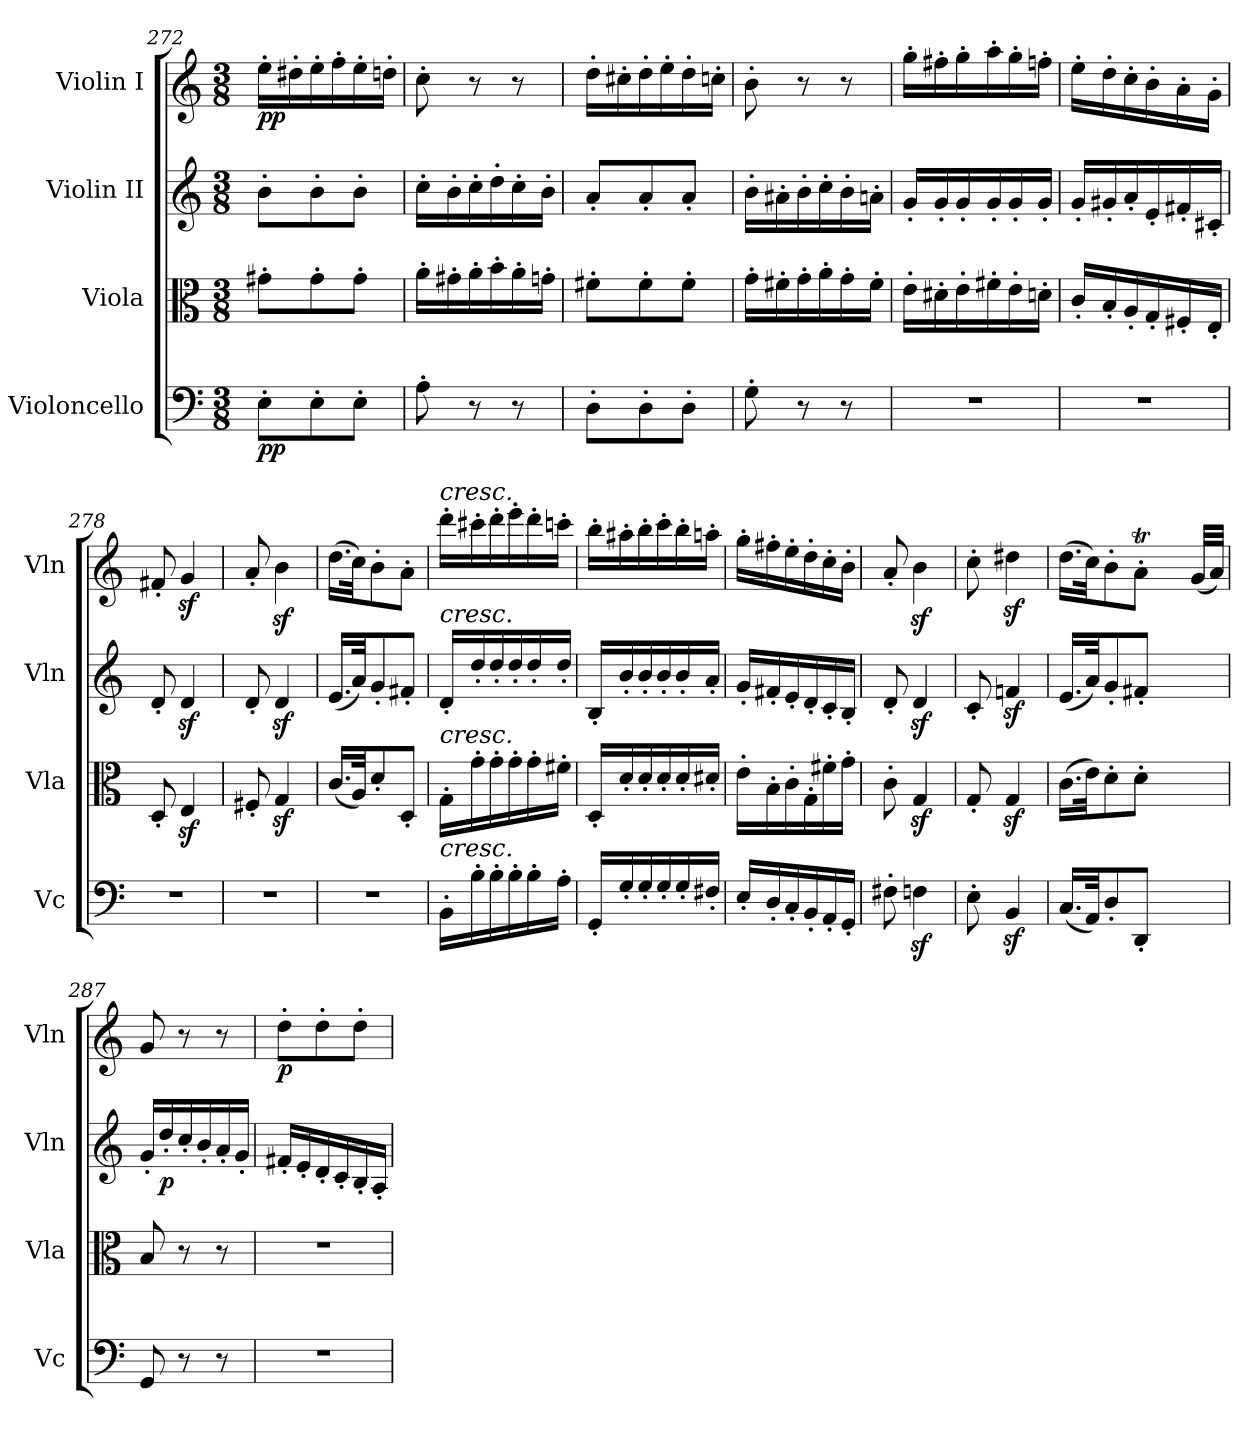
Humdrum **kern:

**kern	**dynam	**kern	**kern	**dynam	**kern	**dynam
*part4	*part4	*part3	*part2	*part2	*part1	*part1
*staff4	*staff4	*staff3	*staff2	*staff2	*staff1	*staff1
*I"Violoncello	*	*I"Viola	*I"Violin II	*	*I"Violin I	*
*I'Vc	*	*I'Vla	*I'Vln	*	*I'Vln	*
*clefF4	*	*clefC3	*clefG2	*	*clefG2	*
*k[]	*	*k[]	*k[]	*	*k[]	*
*M3/8	*	*M3/8	*M3/8	*	*M3/8	*
=272	=272	=272	=272	=272	=272	=272
!	!LO:DY:b	!	!	!	!	!LO:DY:b
8E'\L	pp	8g#X'\L	8b'\L	.	16ee'\LL	pp
.	.	.	.	.	16dd#X'\	.
8E'\	.	8g#'\	8b'\	.	16ee'\	.
.	.	.	.	.	16ff'\	.
8E'\J	.	8g#'\J	8b'\J	.	16ee'\	.
.	.	.	.	.	16ddn'\JJ	.
!!LO:LB:g=z
=273	=273	=273	=273	=273	=273	=273
8A'\	.	16a'\LL	16cc'\LL	.	8cc'\	.
.	.	16g#X'\	16b'\	.	.	.
8r	.	16a'\	16cc'\	.	8r	.
.	.	16b'\	16dd'\	.	.	.
8r	.	16a'\	16cc'\	.	8r	.
.	.	16gn'\JJ	16b'\JJ	.	.	.
=274	=274	=274	=274	=274	=274	=274
8D'\L	.	8f#X'\L	8a'/L	.	16dd'\LL	.
.	.	.	.	.	16cc#X'\	.
8D'\	.	8f#'\	8a'/	.	16dd'\	.
.	.	.	.	.	16ee'\	.
8D'\J	.	8f#'\J	8a'/J	.	16dd'\	.
.	.	.	.	.	16ccn'\JJ	.
=275	=275	=275	=275	=275	=275	=275
8G'\	.	16g'\LL	16b'\LL	.	8b'\	.
.	.	16f#X'\	16a#X'\	.	.	.
8r	.	16g'\	16b'\	.	8r	.
.	.	16a'\	16cc'\	.	.	.
8r	.	16g'\	16b'\	.	8r	.
.	.	16f#'\JJ	16an'\JJ	.	.	.
=276	=276	=276	=276	=276	=276	=276
4.r	.	16e'\LL	16g'/LL	.	16gg'\LL	.
.	.	16d#X'\	16g'/	.	16ff#X'\	.
.	.	16e'\	16g'/	.	16gg'\	.
.	.	16f#X'\	16g'/	.	16aa'\	.
.	.	16e'\	16g'/	.	16gg'\	.
.	.	16dn'\JJ	16g'/JJ	.	16ffn'\JJ	.
=277	=277	=277	=277	=277	=277	=277
4.r	.	16c'/LL	16g'/LL	.	16ee'\LL	.
.	.	16B'/	16g#X'/	.	16dd'\	.
.	.	16A'/	16a'/	.	16cc'\	.
.	.	16G'/	16e'/	.	16b'\	.
.	.	16F#X'/	16f#X'/	.	16a'\	.
.	.	16E'/JJ	16c#X'/JJ	.	16g'\JJ	.
=278	=278	=278	=278	=278	=278	=278
4.r	.	8D'/	8d'/	.	8f#X'/	.
.	.	4Ez</	4dz</	.	4gz</	.
!!LO:PB:g=z
=279	=279	=279	=279	=279	=279	=279
4.r	.	8F#X'/	8d'/	.	8a'/	.
.	.	4Gz</	4dz</	.	4bz<\	.
=280	=280	=280	=280	=280	=280	=280
4.r	.	(16.c/LL	(16.e/LL	.	(16.dd\LL	.
.	.	32A/JK)	32a/JK)	.	32cc\JK)	.
.	.	8d'/	8g'/	.	8b'\	.
.	.	8D'/J	8f#X'/J	.	8a'\J	.
=281	=281	=281	=281	=281	=281	=281
!	!	!	!	!	!LO:TX:a:i:t=cresc.	!
!	!	!	!LO:TX:a:i:t=cresc.	!	!	!
!	!	!LO:TX:a:i:t=cresc.	!	!	!	!
!LO:TX:a:i:t=cresc.	!	!	!	!	!	!
16BB'\LL	.	16G'\LL	16d'/LL	.	16ddd'\LL	.
16B'\	.	16g'\	16dd'/	.	16ccc#X'\	.
16B'\	.	16g'\	16dd'/	.	16ddd'\	.
16B'\	.	16g'\	16dd'/	.	16eee'\	.
16B'\	.	16g'\	16dd'/	.	16ddd'\	.
16A'\JJ	.	16f#X'\JJ	16dd'/JJ	.	16cccn'\JJ	.
=282	=282	=282	=282	=282	=282	=282
16GG'/LL	.	16D'/LL	16B'/LL	.	16bb'\LL	.
16G'/	.	16d'/	16b'/	.	16aa#X'\	.
16G'/	.	16d'/	16b'/	.	16bb'\	.
16G'/	.	16d'/	16b'/	.	16ccc'\	.
16G'/	.	16d'/	16b'/	.	16bb'\	.
16F#X'/JJ	.	16d#X'/JJ	16a'/JJ	.	16aan'\JJ	.
=283	=283	=283	=283	=283	=283	=283
16E'/LL	.	16e'\LL	16g'/LL	.	16gg'\LL	.
16D'/	.	16B'\	16f#X'/	.	16ff#X'\	.
16C'/	.	16c'\	16e'/	.	16ee'\	.
16BB'/	.	16G'\	16d'/	.	16dd'\	.
16AA'/	.	16f#X'\	16c'/	.	16cc'\	.
16GG'/JJ	.	16g'\JJ	16B'/JJ	.	16b'\JJ	.
=284	=284	=284	=284	=284	=284	=284
8F#X'\	.	8c'\	8d'/	.	8a'/	.
4Fnz<\	.	4Gz</	4dz</	.	4bz<\	.
!!LO:LB:g=z
=285	=285	=285	=285	=285	=285	=285
8E'\	.	8G'/	8c'/	.	8cc'\	.
4BBz</	.	4Gz</	4fnz</	.	4dd#Xz<\	.
=286	=286	=286	=286	=286	=286	=286
*	*	*	*	*	*^	*
(16.C/LL	.	(16.c\LL	(16.e/LL	.	(>16.dd\LL	4ryy	.
32AA/JK)	.	32e\JK)	32a/JK)	.	32cc\JK)	.	.
8D'/	.	8d'\	8g'/	.	8b'\	.	.
*	*	*	*	*	*	*Xtuplet	*
8DD'/J	.	8d'\J	8f#X'/J	.	8aT'\J	48ayy	.
.	.	.	.	.	.	48byy	.
.	.	.	.	.	.	48ayy	.
.	.	.	.	.	.	(32g/LLL	.
.	.	.	.	.	.	32a/JJJ)	.
*	*	*	*	*	*v	*v	*
=287	=287	=287	=287	=287	=287	=287
8GG/	.	8B/	16g'/LL	.	8g/	.
!	!	!	!	!LO:DY:b	!	!
.	.	.	16dd'/	p	.	.
8r	.	8r	16cc'/	.	8r	.
.	.	.	16b'/	.	.	.
8r	.	8r	16a'/	.	8r	.
.	.	.	16g'/JJ	.	.	.
=288	=288	=288	=288	=288	=288	=288
!	!	!	!	!	!	!LO:DY:b
4.r	.	4.r	16f#X'/LL	.	8dd'\L	p
.	.	.	16e'/	.	.	.
.	.	.	16d'/	.	8dd'\	.
.	.	.	16c'/	.	.	.
.	.	.	16B'/	.	8dd'\J	.
.	.	.	16A'/JJ	.	.	.
=	=	=	=	=	=	=
*-	*-	*-	*-	*-	*-	*-
